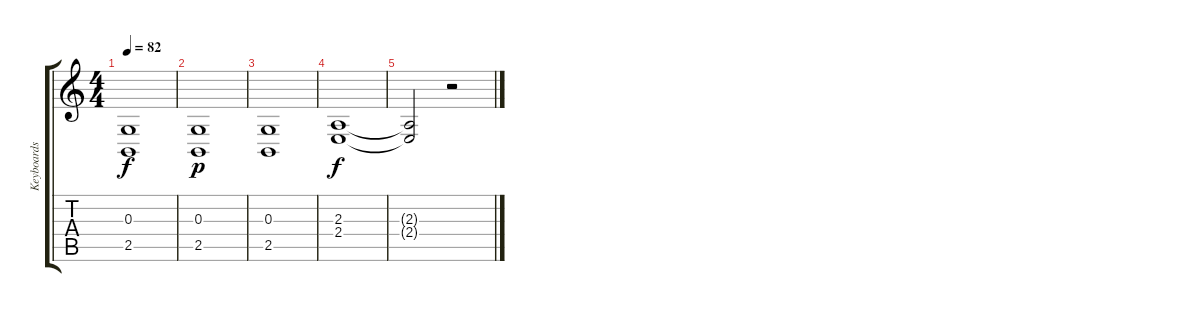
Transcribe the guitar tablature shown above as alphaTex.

\track ("Keyboards" "Keyboards") {instrument choiraahs}
\staff {score tabs}
\tuning (E4 B3 G3 D3 A2 E2) {hide}
\ts (4 4)
\tempo 82
\clef g2
\ks c
(0.3 2.5).1{dy f} |
(0.3 2.5).1{dy p} |
(0.3 2.5).1 |
(2.3 2.4).1{dy f} |
(2.3{t} 2.4{t}).2 r.2
